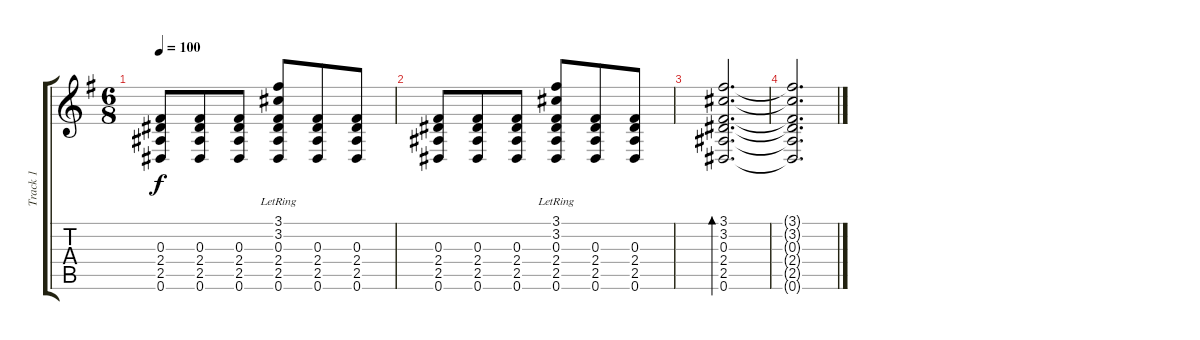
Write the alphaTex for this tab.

\track ("Track 1" "Track 1") {instrument acousticguitarsteel}
\staff {score tabs}
\tuning (Eb4 Bb3 Gb3 Db3 Ab2 Eb2) {hide}
\ts (6 8)
\tempo 100
\clef g2
\ks g
(0.3 2.4 2.5 0.6).8{dy f} (0.3 2.4 2.5 0.6).8 (0.3 2.4 2.5 0.6).8 (3.1{lr} 3.2{lr} 0.3{lr} 2.4{lr} 2.5{lr} 0.6{lr}).8 (0.3 2.4 2.5 0.6).8 (0.3 2.4 2.5 0.6).8 |
(0.3 2.4 2.5 0.6).8 (0.3 2.4 2.5 0.6).8 (0.3 2.4 2.5 0.6).8 (3.1{lr} 3.2 0.3{lr} 2.4{lr} 2.5{lr} 0.6{lr}).8 (0.3 2.4 2.5 0.6).8 (0.3 2.4 2.5 0.6).8 |
(3.1 3.2 0.3 2.4 2.5 0.6).2{d bd 120} |
(3.1{t} 3.2{t} 0.3{t} 2.4{t} 2.5{t} 0.6{t}).2{d}
